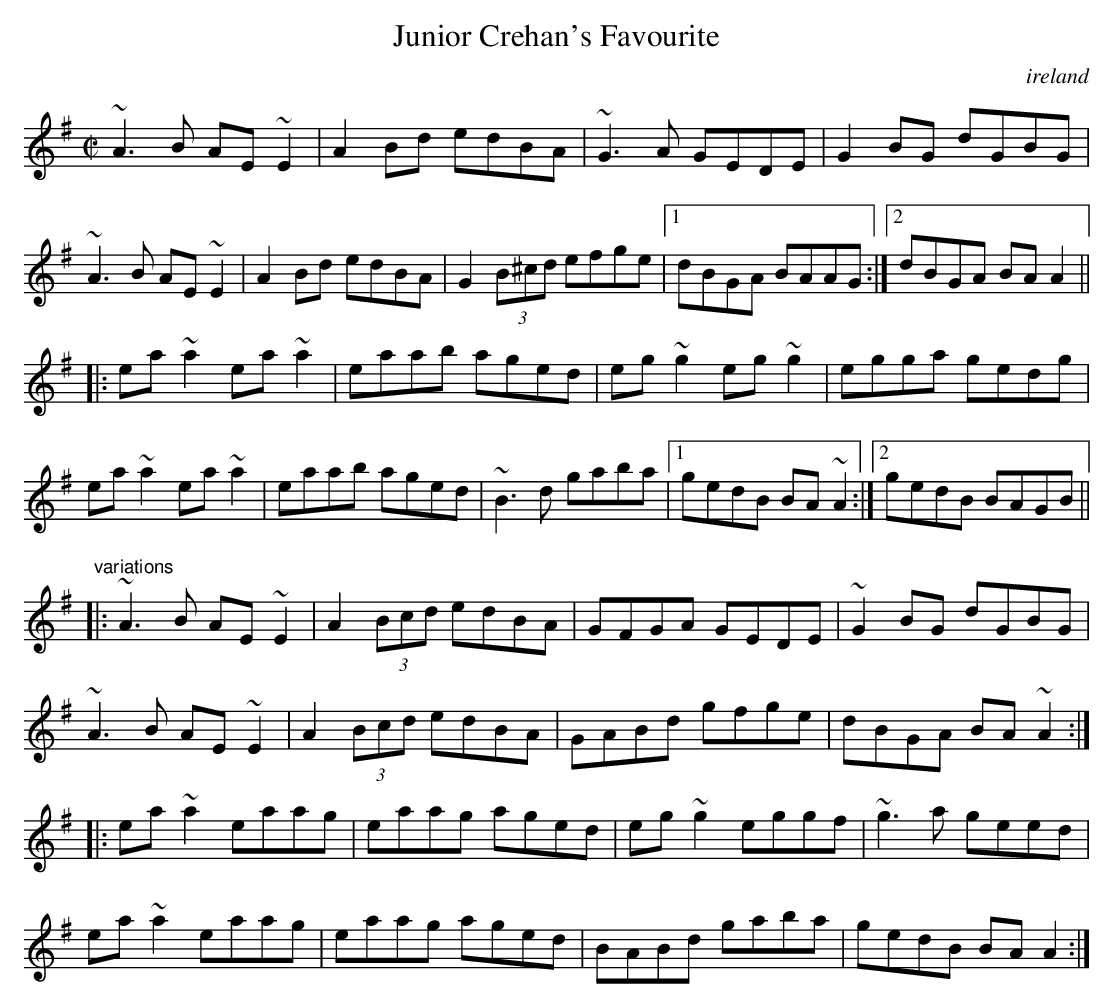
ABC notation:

X:1
T:Junior Crehan's Favourite
O:ireland
M:C|
K:Ador
~A3B AE~E2|A2Bd edBA|~G3A GEDE|G2BG dGBG|
~A3B AE~E2|A2Bd edBA|G2 (3B^cd efge|1 dBGA BAAG:|2 dBGA BAA2||
|:ea~a2 ea~a2|eaab aged|eg~g2 eg~g2|egga gedg|
ea~a2 ea~a2|eaab aged|~B3d gaba|1 gedB BA~A2:|2 gedB BAGB||
"variations"
|:~A3B AE~E2|A2 (3Bcd edBA|GFGA GEDE|~G2BG dGBG|
~A3B AE~E2|A2 (3Bcd edBA|GABd gfge|dBGA BA~A2:|
|:ea~a2 eaag|eaag aged|eg~g2 eggf|~g3a geed|
ea~a2 eaag|eaag aged|BABd gaba|gedB BAA2:|
